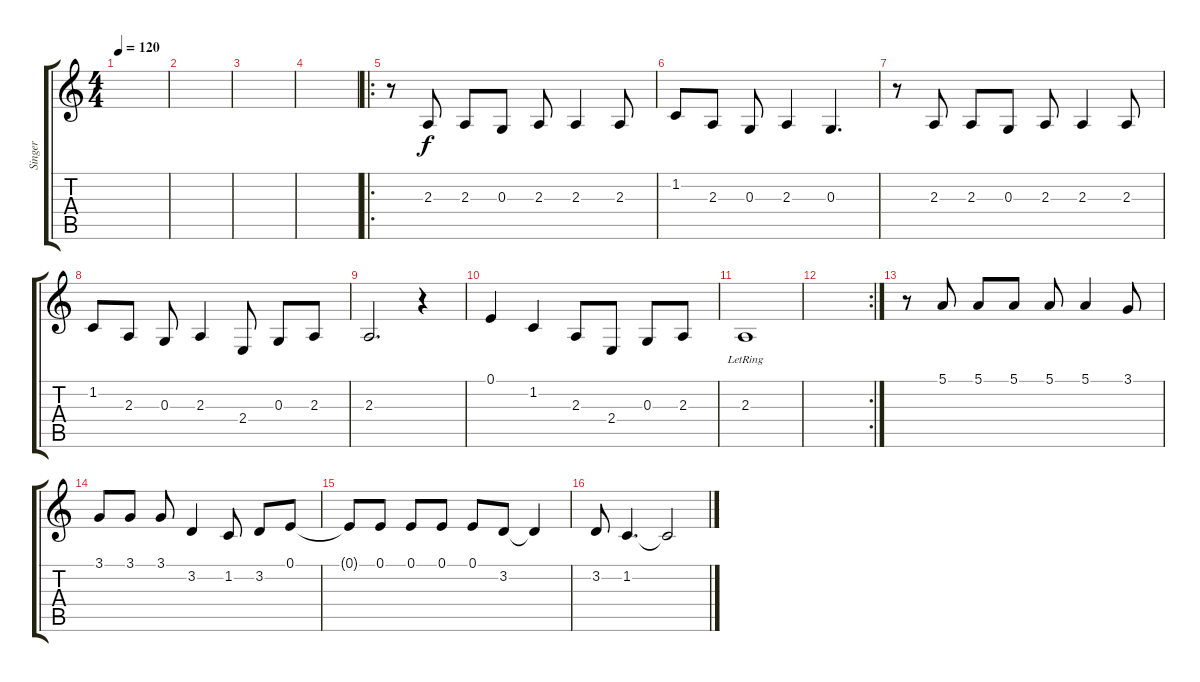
\track ("Singer" "Singer") {instrument stringensemble1}
\staff {score tabs}
\tuning (E4 B3 G3 D3 A2 E2) {hide}
\ts (4 4)
\tempo 120
\clef g2
\ks c
|
|
|
|
\ro
r.8 2.3.8 2.3.8 0.3.8 2.3.8 2.3.4 2.3.8 |
1.2.8 2.3.8 0.3.8 2.3.4 0.3.4{d} |
r.8 2.3.8 2.3.8 0.3.8 2.3.8 2.3.4 2.3.8 |
1.2.8 2.3.8 0.3.8 2.3.4 2.4.8 0.3.8 2.3.8 |
2.3.2{d} r.4 |
0.1.4 1.2.4 2.3.8 2.4.8 0.3.8 2.3.8 |
2.3{lr}.1 |
\rc 2
|
r.8 5.1.8 5.1.8 5.1.8 5.1.8 5.1.4 3.1.8 |
3.1.8 3.1.8 3.1.8 3.2.4 1.2.8 3.2.8 0.1.8 |
0.1{t}.8 0.1.8 0.1.8 0.1.8 0.1.8 3.2.8 3.2{t}.4 |
3.2.8 1.2.4{d} 1.2{t}.2
